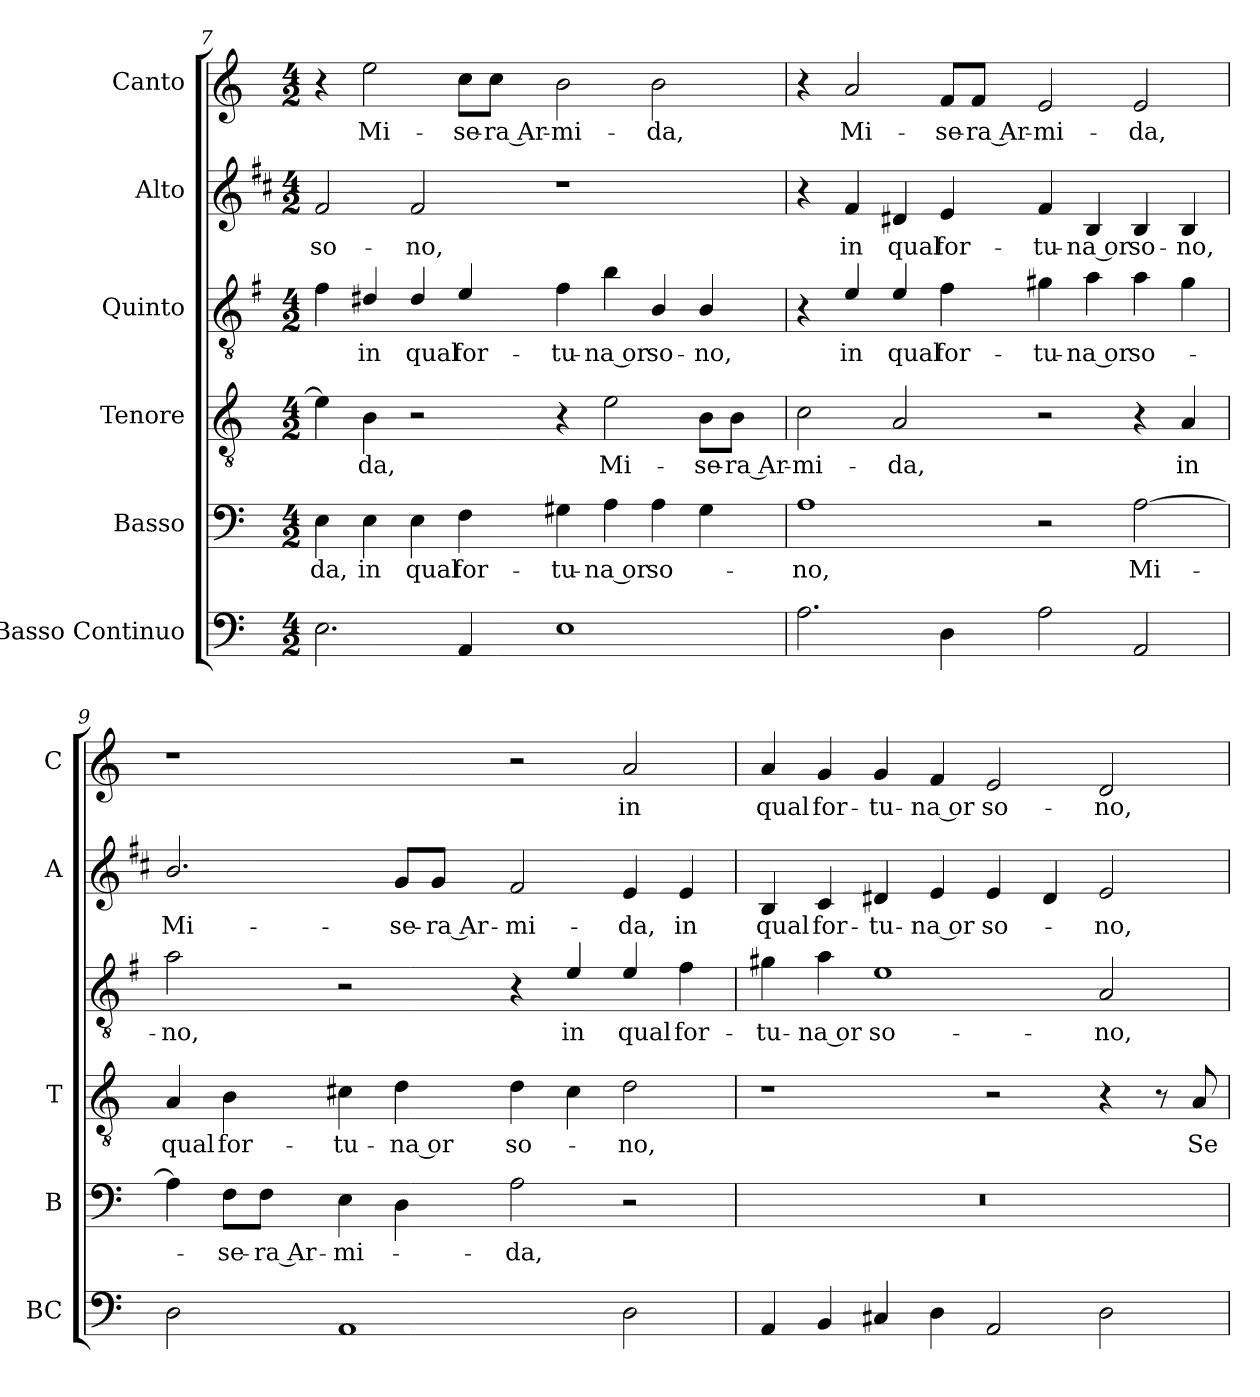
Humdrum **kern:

**kern	**kern	**text	**kern	**text	**kern	**text	**kern	**text	**kern	**text
*part6	*part5	*part5	*part4	*part4	*part3	*part3	*part2	*part2	*part1	*part1
*staff6	*staff5	*staff5	*staff4	*staff4	*staff3	*staff3	*staff2	*staff2	*staff1	*staff1
*I"Basso Continuo	*I"Basso	*	*I"Tenore	*	*I"Quinto	*	*I"Alto	*	*I"Canto	*
*I'BC	*I'B	*	*I'T	*	*	*	*I'A	*	*I'C	*
*clefF4	*clefF4	*	*clefGv2	*	*clefGv2	*	*clefG2	*	*clefG2	*
*	*	*	*	*	*ITrd4c7	*	*ITrd1c2	*	*	*
*k[]	*k[]	*	*k[]	*	*k[]	*	*k[]	*	*k[]	*
*C:	*C:	*	*C:	*	*C:	*	*C:	*	*C:	*
*M4/2	*M4/2	*	*M4/2	*	*M4/2	*	*M4/2	*	*M4/2	*
=7	=7	=7	=7	=7	=7	=7	=7	=7	=7	=7
!	!	!LO:LY:b	!	!	!	!	!	!LO:LY:b	!	!
2.E\	4E\	-da,	4e\]	.	4B\	.	2e/	so-	4r	.
!	!	!LO:LY:b	!	!LO:LY:b	!	!LO:LY:b	!	!	!	!LO:LY:b
.	4E\	in	4B\	-da,	4G#X/	in	.	.	2ee\	Mi-
!	!	!LO:LY:b	!	!	!	!LO:LY:b	!	!LO:LY:b	!	!
.	4E\	qual	2r	.	4G#/	qual	2e/	-no,	.	.
!	!	!LO:LY:b	!	!	!	!LO:LY:b	!	!	!	!LO:LY:b
4AA/	4F\	for-	.	.	4A/	for-	.	.	8cc\L	-se-
!	!	!	!	!	!	!	!	!	!	!LO:LY:b
.	.	.	.	.	.	.	.	.	8cc\J	-ra Ar-
!	!	!LO:LY:b	!	!	!	!LO:LY:b	!	!	!	!LO:LY:b
1E	4G#X\	-tu-	4r	.	4B\	-tu-	1r	.	2b\	-mi-
!	!	!LO:LY:b	!	!LO:LY:b	!	!LO:LY:b	!	!	!	!
.	4A\	-na or	2e\	Mi-	4e\	-na or	.	.	.	.
!	!	!LO:LY:b	!	!	!	!LO:LY:b	!	!	!	!LO:LY:b
.	4A\	so-	.	.	4E/	so-	.	.	2b\	-da,
!	!	!	!	!LO:LY:b	!	!LO:LY:b	!	!	!	!
.	4G#\	.	8B\L	-se-	4E/	-no,	.	.	.	.
!	!	!	!	!LO:LY:b	!	!	!	!	!	!
.	.	.	8B\J	-ra Ar-	.	.	.	.	.	.
=8	=8	=8	=8	=8	=8	=8	=8	=8	=8	=8
!	!	!LO:LY:b	!	!LO:LY:b	!	!	!	!	!	!
2.A\	1A	-no,	2c\	-mi-	4r	.	4r	.	4r	.
!	!	!	!	!	!	!LO:LY:b	!	!LO:LY:b	!	!LO:LY:b
.	.	.	.	.	4A/	in	4e/	in	2a/	Mi-
!	!	!	!	!LO:LY:b	!	!LO:LY:b	!	!LO:LY:b	!	!
.	.	.	2A/	-da,	4A/	qual	4c#X/	qual	.	.
!	!	!	!	!	!	!LO:LY:b	!	!LO:LY:b	!	!LO:LY:b
4D\	.	.	.	.	4B\	for-	4d/	for-	8f/L	-se-
!	!	!	!	!	!	!	!	!	!	!LO:LY:b
.	.	.	.	.	.	.	.	.	8f/J	-ra Ar-
!	!	!	!	!	!	!LO:LY:b	!	!LO:LY:b	!	!LO:LY:b
2A\	2r	.	2r	.	4c#X\	-tu-	4e/	-tu-	2e/	-mi-
!	!	!	!	!	!	!LO:LY:b	!	!LO:LY:b	!	!
.	.	.	.	.	4d\	-na or	4A/	-na or	.	.
!	!	!LO:LY:b	!	!	!	!LO:LY:b	!	!LO:LY:b	!	!LO:LY:b
2AA/	[2A\	Mi-	4r	.	4d\	so-	4A/	so-	2e/	-da,
!	!	!	!	!LO:LY:b	!	!	!	!LO:LY:b	!	!
.	.	.	4A/	in	4c#\	.	4A/	-no,	.	.
!!LO:LB:g=z
=9	=9	=9	=9	=9	=9	=9	=9	=9	=9	=9
!	!	!	!	!LO:LY:b	!	!LO:LY:b	!	!LO:LY:b	!	!
2D\	4A\]	.	4A/	qual	2d\	-no,	2.a/	Mi-	1r	.
!	!	!LO:LY:b	!	!LO:LY:b	!	!	!	!	!	!
.	8F\L	-se-	4B\	for-	.	.	.	.	.	.
!	!	!LO:LY:b	!	!	!	!	!	!	!	!
.	8F\J	-ra Ar-	.	.	.	.	.	.	.	.
!	!	!LO:LY:b	!	!LO:LY:b	!	!	!	!	!	!
1AA	4E\	-mi-	4c#X\	-tu-	2r	.	.	.	.	.
!	!	!	!	!LO:LY:b	!	!	!	!LO:LY:b	!	!
.	4D\	.	4d\	-na or	.	.	8f/L	-se-	.	.
!	!	!	!	!	!	!	!	!LO:LY:b	!	!
.	.	.	.	.	.	.	8f/J	-ra Ar-	.	.
!	!	!LO:LY:b	!	!LO:LY:b	!	!	!	!LO:LY:b	!	!
.	2A\	-da,	4d\	so-	4r	.	2e/	-mi-	2r	.
!	!	!	!	!	!	!LO:LY:b	!	!	!	!
.	.	.	4c#\	.	4A/	in	.	.	.	.
!	!	!	!	!LO:LY:b	!	!LO:LY:b	!	!LO:LY:b	!	!LO:LY:b
2D\	2r	.	2d\	-no,	4A/	qual	4d/	-da,	2a/	in
!	!	!	!	!	!	!LO:LY:b	!	!LO:LY:b	!	!
.	.	.	.	.	4B\	for-	4d/	in	.	.
=10	=10	=10	=10	=10	=10	=10	=10	=10	=10	=10
!	!	!	!	!	!	!LO:LY:b	!	!LO:LY:b	!	!LO:LY:b
4AA/	0r	.	1r	.	4c#X\	-tu-	4A/	qual	4a/	qual
!	!	!	!	!	!	!LO:LY:b	!	!LO:LY:b	!	!LO:LY:b
4BB/	.	.	.	.	4d\	-na or	4B/	for-	4g/	for-
!	!	!	!	!	!	!LO:LY:b	!	!LO:LY:b	!	!LO:LY:b
4C#X/	.	.	.	.	1A	so-	4c#X/	-tu-	4g/	-tu-
!	!	!	!	!	!	!	!	!LO:LY:b	!	!LO:LY:b
4D\	.	.	.	.	.	.	4d/	-na or	4f/	-na or
!	!	!	!	!	!	!	!	!LO:LY:b	!	!LO:LY:b
2AA/	.	.	2r	.	.	.	4d/	so-	2e/	so-
.	.	.	.	.	.	.	4c#/	.	.	.
!	!	!	!	!	!	!LO:LY:b	!	!LO:LY:b	!	!LO:LY:b
2D\	.	.	4r	.	2D/	-no,	2d/	-no,	2d/	-no,
.	.	.	8r	.	.	.	.	.	.	.
!	!	!	!	!LO:LY:b	!	!	!	!	!	!
.	.	.	8A/	Se	.	.	.	.	.	.
=	=	=	=	=	=	=	=	=	=	=
*-	*-	*-	*-	*-	*-	*-	*-	*-	*-	*-
